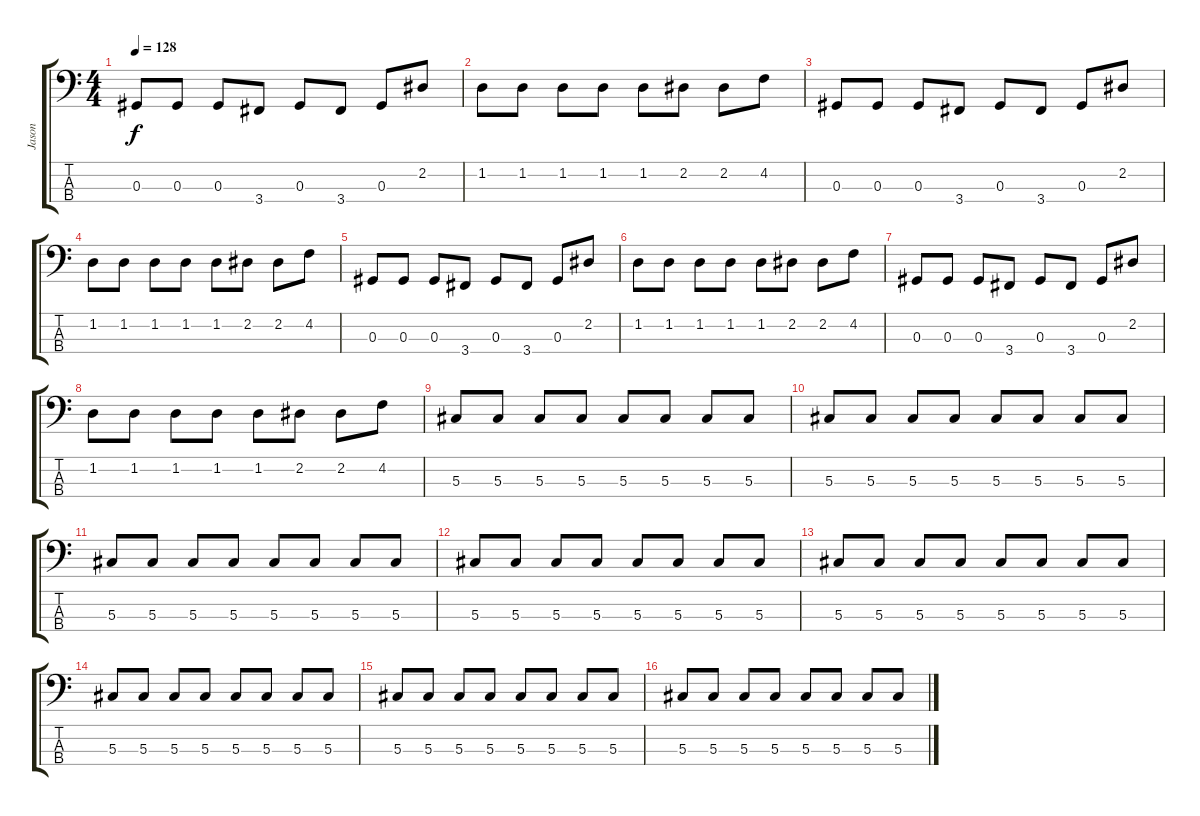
\track ("Jason" "Jason") {instrument electricbasspick}
\staff {score tabs}
\tuning (Gb2 Db2 Ab1 Eb1) {hide}
\ts (4 4)
\tempo 128
\clef f4
\ks c
0.3.8{dy f} 0.3.8 0.3.8 3.4.8 0.3.8 3.4.8 0.3.8 2.2.8 |
1.2.8 1.2.8 1.2.8 1.2.8 1.2.8 2.2.8 2.2.8 4.2.8 |
0.3.8 0.3.8 0.3.8 3.4.8 0.3.8 3.4.8 0.3.8 2.2.8 |
1.2.8 1.2.8 1.2.8 1.2.8 1.2.8 2.2.8 2.2.8 4.2.8 |
0.3.8 0.3.8 0.3.8 3.4.8 0.3.8 3.4.8 0.3.8 2.2.8 |
1.2.8 1.2.8 1.2.8 1.2.8 1.2.8 2.2.8 2.2.8 4.2.8 |
0.3.8 0.3.8 0.3.8 3.4.8 0.3.8 3.4.8 0.3.8 2.2.8 |
1.2.8 1.2.8 1.2.8 1.2.8 1.2.8 2.2.8 2.2.8 4.2.8 |
5.3.8 5.3.8 5.3.8 5.3.8 5.3.8 5.3.8 5.3.8 5.3.8 |
5.3.8 5.3.8 5.3.8 5.3.8 5.3.8 5.3.8 5.3.8 5.3.8 |
5.3.8 5.3.8 5.3.8 5.3.8 5.3.8 5.3.8 5.3.8 5.3.8 |
5.3.8 5.3.8 5.3.8 5.3.8 5.3.8 5.3.8 5.3.8 5.3.8 |
5.3.8 5.3.8 5.3.8 5.3.8 5.3.8 5.3.8 5.3.8 5.3.8 |
5.3.8 5.3.8 5.3.8 5.3.8 5.3.8 5.3.8 5.3.8 5.3.8 |
5.3.8 5.3.8 5.3.8 5.3.8 5.3.8 5.3.8 5.3.8 5.3.8 |
5.3.8 5.3.8 5.3.8 5.3.8 5.3.8 5.3.8 5.3.8 5.3.8
